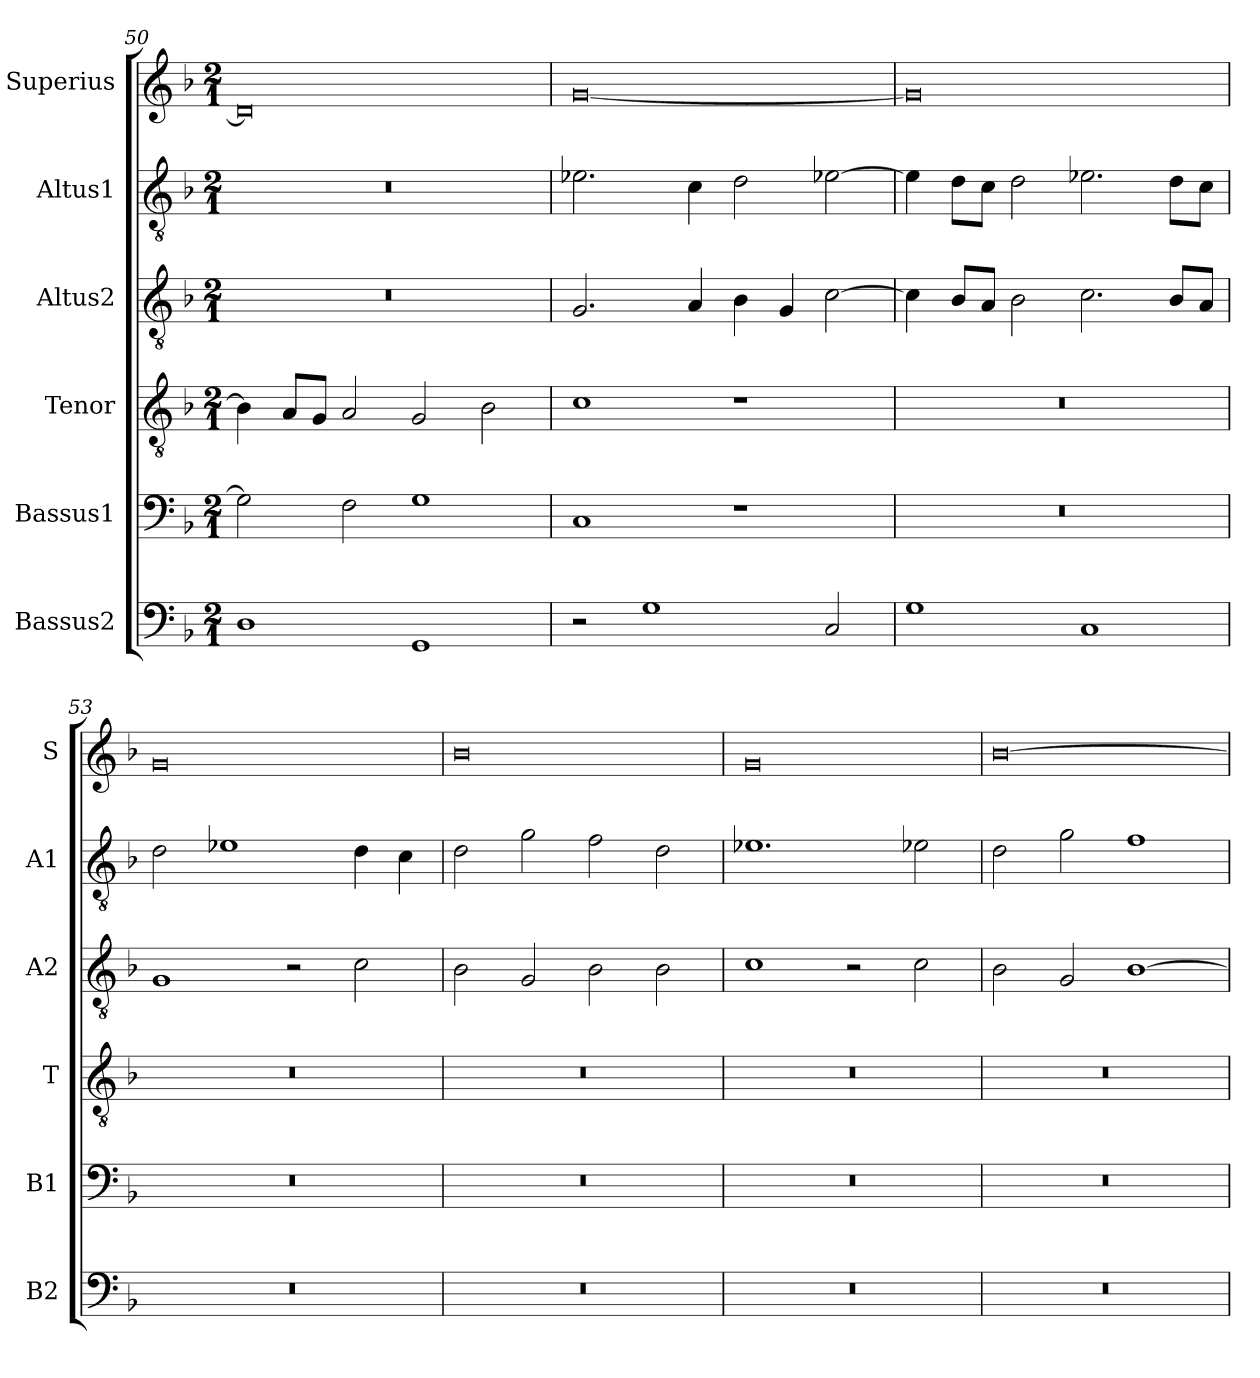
**kern	**kern	**kern	**kern	**kern	**kern
*part6	*part5	*part4	*part3	*part2	*part1
*staff6	*staff5	*staff4	*staff3	*staff2	*staff1
*I"Bassus2	*I"Bassus1	*I"Tenor	*I"Altus2	*I"Altus1	*I"Superius
*I'B2	*I'B1	*I'T	*I'A2	*I'A1	*I'S
*clefF4	*clefF4	*clefGv2	*clefGv2	*clefGv2	*clefG2
*k[b-]	*k[b-]	*k[b-]	*k[b-]	*k[b-]	*k[b-]
*M2/1	*M2/1	*M2/1	*M2/1	*M2/1	*M2/1
=50	=50	=50	=50	=50	=50
1D	2G\]	4B-\]	0r	0r	0d]
.	.	8A/L	.	.	.
.	.	8G/J	.	.	.
.	2F\	2A/	.	.	.
1GG	1G	2G/	.	.	.
.	.	2B-\	.	.	.
=51	=51	=51	=51	=51	=51
2r	1C	1c	2.G/	2.e-X\	[0g
1G	.	.	.	.	.
.	.	.	4A/	4c\	.
.	1r	1r	4B-\	2d\	.
.	.	.	4G/	.	.
2C/	.	.	[2c\	[2e-X\	.
=52	=52	=52	=52	=52	=52
1G	0r	0r	4c\]	4e-\]	0g]
.	.	.	8B-/L	8d\L	.
.	.	.	8A/J	8c\J	.
.	.	.	2B-\	2d\	.
1C	.	.	2.c\	2.e-X\	.
.	.	.	8B-/L	8d\L	.
.	.	.	8A/J	8c\J	.
=53	=53	=53	=53	=53	=53
0r	0r	0r	1G	2d\	0g
.	.	.	.	1e-X	.
.	.	.	2r	.	.
.	.	.	2c\	4d\	.
.	.	.	.	4c\	.
=54	=54	=54	=54	=54	=54
0r	0r	0r	2B-\	2d\	0b-
.	.	.	2G/	2g\	.
.	.	.	2B-\	2f\	.
.	.	.	2B-\	2d\	.
=55	=55	=55	=55	=55	=55
0r	0r	0r	1c	1.e-X	0g
.	.	.	2r	.	.
.	.	.	2c\	2e-X\	.
=56	=56	=56	=56	=56	=56
0r	0r	0r	2B-\	2d\	[0b-
.	.	.	2G/	2g\	.
.	.	.	[1B-	1f	.
=	=	=	=	=	=
*-	*-	*-	*-	*-	*-
